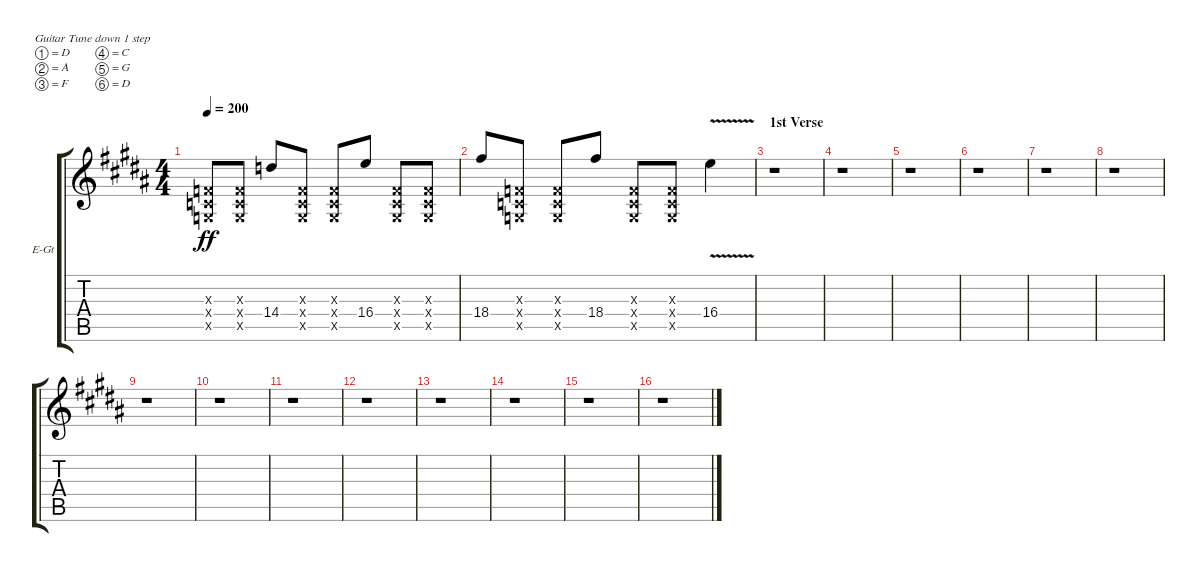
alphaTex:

\defaultSystemsLayout 4
\bracketExtendMode groupsimilarinstruments
\firstSystemTrackNameOrientation horizontal
\otherSystemsTrackNameOrientation horizontal
\track ("Lead Left" "E-Gt") {instrument distortionguitar}
\staff {score tabs}
\tuning (D4 A3 F3 C3 G2 D2)
\ts (4 4)
\tempo 200
\clef g2
\ks b
(0.3{x} 0.4{x} 0.5{x}).8{dy ff} (0.3{x} 0.4{x} 0.5{x}).8 14.4.8 (0.3{x} 0.4{x} 0.5{x}).8 (0.3{x} 0.4{x} 0.5{x}).8 16.4.8 (0.3{x} 0.4{x} 0.5{x}).8 (0.3{x} 0.4{x} 0.5{x}).8 |
18.4.8 (0.3{x} 0.4{x} 0.5{x}).8 (0.3{x} 0.4{x} 0.5{x}).8 18.4.8 (0.3{x} 0.4{x} 0.5{x}).8 (0.3{x} 0.4{x} 0.5{x}).8 16.4{v}.4 |
\section ("" "1st Verse")
r.1 |
r.1 |
r.1 |
r.1 |
r.1 |
r.1 |
r.1 |
r.1 |
r.1 |
r.1 |
r.1 |
r.1 |
r.1 |
r.1
